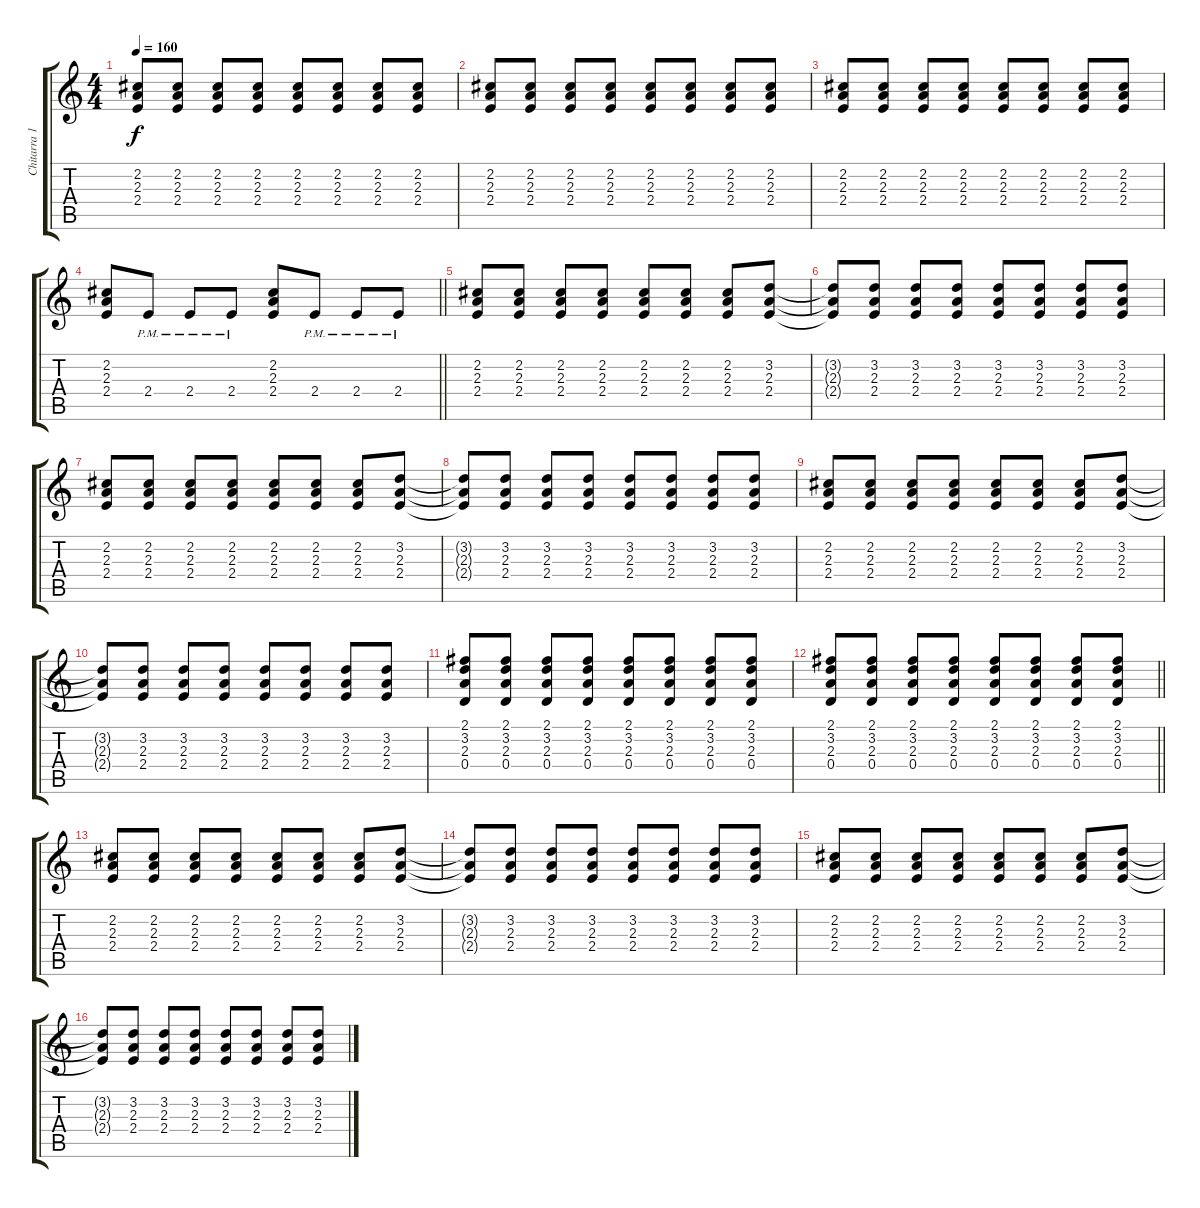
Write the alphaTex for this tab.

\track ("Chitarra 1" "Chitarra 1") {instrument overdrivenguitar}
\staff {score tabs}
\tuning (E4 B3 G3 D3 A2 E2) {hide}
\ts (4 4)
\tempo 160
\clef g2
\ks c
(2.2 2.3 2.4).8{dy f} (2.2 2.3 2.4).8 (2.2 2.3 2.4).8 (2.2 2.3 2.4).8 (2.2 2.3 2.4).8 (2.2 2.3 2.4).8 (2.2 2.3 2.4).8 (2.2 2.3 2.4).8 |
(2.2 2.3 2.4).8 (2.2 2.3 2.4).8 (2.2 2.3 2.4).8 (2.2 2.3 2.4).8 (2.2 2.3 2.4).8 (2.2 2.3 2.4).8 (2.2 2.3 2.4).8 (2.2 2.3 2.4).8 |
(2.2 2.3 2.4).8 (2.2 2.3 2.4).8 (2.2 2.3 2.4).8 (2.2 2.3 2.4).8 (2.2 2.3 2.4).8 (2.2 2.3 2.4).8 (2.2 2.3 2.4).8 (2.2 2.3 2.4).8 |
\barLineRight lightlight
(2.2 2.3 2.4).8 2.4{pm}.8 2.4{pm}.8 2.4{pm}.8 (2.2 2.3 2.4).8 2.4{pm}.8 2.4{pm}.8 2.4{pm}.8 |
(2.2 2.3 2.4).8 (2.2 2.3 2.4).8 (2.2 2.3 2.4).8 (2.2 2.3 2.4).8 (2.2 2.3 2.4).8 (2.2 2.3 2.4).8 (2.2 2.3 2.4).8 (3.2 2.3 2.4).8 |
(3.2{t} 2.3{t} 2.4{t}).8 (3.2 2.3 2.4).8 (3.2 2.3 2.4).8 (3.2 2.3 2.4).8 (3.2 2.3 2.4).8 (3.2 2.3 2.4).8 (3.2 2.3 2.4).8 (3.2 2.3 2.4).8 |
(2.2 2.3 2.4).8 (2.2 2.3 2.4).8 (2.2 2.3 2.4).8 (2.2 2.3 2.4).8 (2.2 2.3 2.4).8 (2.2 2.3 2.4).8 (2.2 2.3 2.4).8 (3.2 2.3 2.4).8 |
(3.2{t} 2.3{t} 2.4{t}).8 (3.2 2.3 2.4).8 (3.2 2.3 2.4).8 (3.2 2.3 2.4).8 (3.2 2.3 2.4).8 (3.2 2.3 2.4).8 (3.2 2.3 2.4).8 (3.2 2.3 2.4).8 |
(2.2 2.3 2.4).8 (2.2 2.3 2.4).8 (2.2 2.3 2.4).8 (2.2 2.3 2.4).8 (2.2 2.3 2.4).8 (2.2 2.3 2.4).8 (2.2 2.3 2.4).8 (3.2 2.3 2.4).8 |
(3.2{t} 2.3{t} 2.4{t}).8 (3.2 2.3 2.4).8 (3.2 2.3 2.4).8 (3.2 2.3 2.4).8 (3.2 2.3 2.4).8 (3.2 2.3 2.4).8 (3.2 2.3 2.4).8 (3.2 2.3 2.4).8 |
(2.1 3.2 2.3 0.4).8 (2.1 3.2 2.3 0.4).8 (2.1 3.2 2.3 0.4).8 (2.1 3.2 2.3 0.4).8 (2.1 3.2 2.3 0.4).8 (2.1 3.2 2.3 0.4).8 (2.1 3.2 2.3 0.4).8 (2.1 3.2 2.3 0.4).8 |
\barLineRight lightlight
(2.1 3.2 2.3 0.4).8 (2.1 3.2 2.3 0.4).8 (2.1 3.2 2.3 0.4).8 (2.1 3.2 2.3 0.4).8 (2.1 3.2 2.3 0.4).8 (2.1 3.2 2.3 0.4).8 (2.1 3.2 2.3 0.4).8 (2.1 3.2 2.3 0.4).8 |
(2.2 2.3 2.4).8 (2.2 2.3 2.4).8 (2.2 2.3 2.4).8 (2.2 2.3 2.4).8 (2.2 2.3 2.4).8 (2.2 2.3 2.4).8 (2.2 2.3 2.4).8 (3.2 2.3 2.4).8 |
(3.2{t} 2.3{t} 2.4{t}).8 (3.2 2.3 2.4).8 (3.2 2.3 2.4).8 (3.2 2.3 2.4).8 (3.2 2.3 2.4).8 (3.2 2.3 2.4).8 (3.2 2.3 2.4).8 (3.2 2.3 2.4).8 |
(2.2 2.3 2.4).8 (2.2 2.3 2.4).8 (2.2 2.3 2.4).8 (2.2 2.3 2.4).8 (2.2 2.3 2.4).8 (2.2 2.3 2.4).8 (2.2 2.3 2.4).8 (3.2 2.3 2.4).8 |
(3.2{t} 2.3{t} 2.4{t}).8 (3.2 2.3 2.4).8 (3.2 2.3 2.4).8 (3.2 2.3 2.4).8 (3.2 2.3 2.4).8 (3.2 2.3 2.4).8 (3.2 2.3 2.4).8 (3.2 2.3 2.4).8
